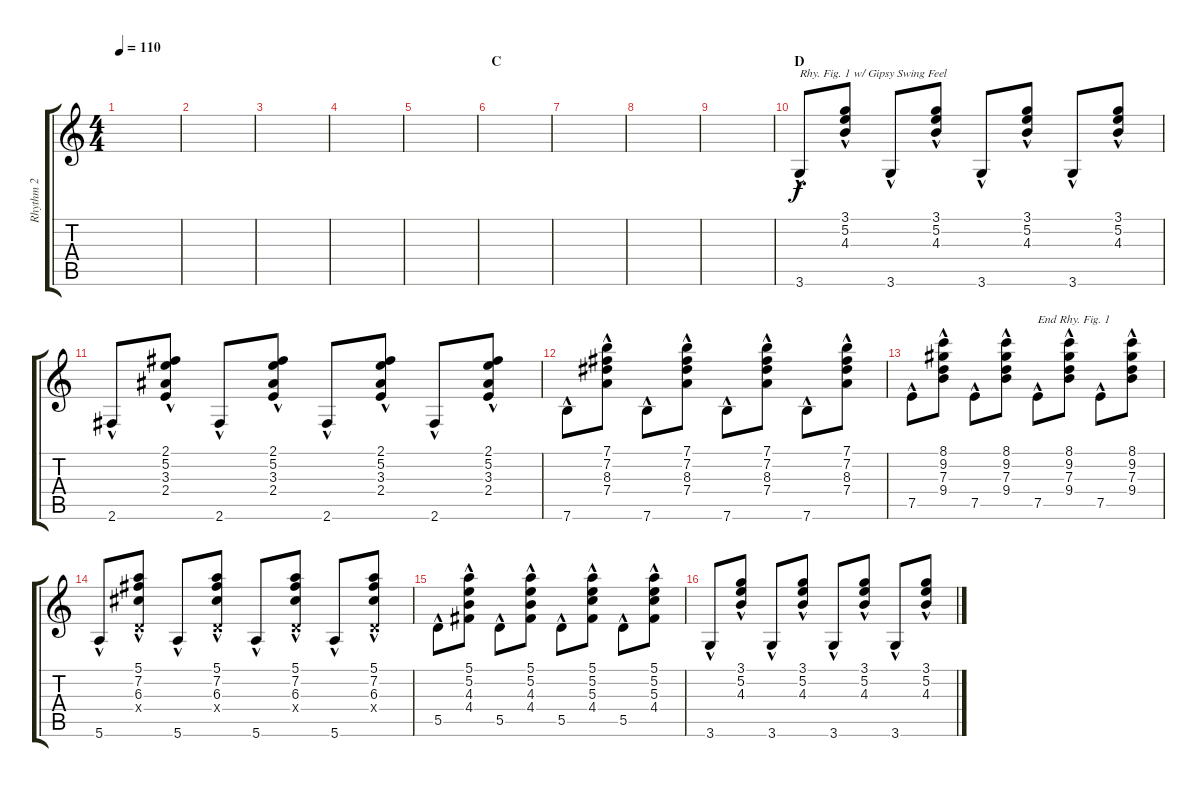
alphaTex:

\track ("Rhythm 2" "Rhythm 2") {instrument acousticguitarnylon}
\staff {score tabs}
\tuning (E4 B3 G3 D3 A2 E2) {hide}
\ts (4 4)
\tempo 110
\clef g2
\ks c
|
|
|
|
|
\section ("" "C")
|
|
|
|
\section ("" "D")
3.6{hac}.8{txt "Rhy. Fig. 1 w/ Gipsy Swing Feel"} (3.1{hac} 5.2{hac} 4.3{hac}).8 3.6{hac}.8 (3.1{hac} 5.2{hac} 4.3{hac}).8 3.6{hac}.8 (3.1{hac} 5.2{hac} 4.3{hac}).8 3.6{hac}.8 (3.1{hac} 5.2{hac} 4.3{hac}).8 |
2.6{hac}.8 (2.1{hac} 5.2{hac} 3.3{hac} 2.4{hac}).8 2.6{hac}.8 (2.1{hac} 5.2{hac} 3.3{hac} 2.4{hac}).8 2.6{hac}.8 (2.1{hac} 5.2{hac} 3.3{hac} 2.4{hac}).8 2.6{hac}.8 (2.1{hac} 5.2{hac} 3.3{hac} 2.4{hac}).8 |
7.6{hac}.8 (7.1{hac} 7.2{hac} 8.3{hac} 7.4{hac}).8 7.6{hac}.8 (7.1{hac} 7.2{hac} 8.3{hac} 7.4{hac}).8 7.6{hac}.8 (7.1{hac} 7.2{hac} 8.3{hac} 7.4{hac}).8 7.6{hac}.8 (7.1{hac} 7.2{hac} 8.3{hac} 7.4{hac}).8 |
7.5{hac}.8 (8.1{hac} 9.2{hac} 7.3{hac} 9.4{hac}).8 7.5{hac}.8 (8.1{hac} 9.2{hac} 7.3{hac} 9.4{hac}).8 7.5{hac}.8{txt "End Rhy. Fig. 1"} (8.1{hac} 9.2{hac} 7.3{hac} 9.4{hac}).8 7.5{hac}.8 (8.1{hac} 9.2{hac} 7.3{hac} 9.4{hac}).8 |
5.6{hac}.8 (5.1{hac} 7.2{hac} 6.3{hac} 0.4{hac x}).8 5.6{hac}.8 (5.1{hac} 7.2{hac} 6.3{hac} 0.4{hac x}).8 5.6{hac}.8 (5.1{hac} 7.2{hac} 6.3{hac} 0.4{hac x}).8 5.6{hac}.8 (5.1{hac} 7.2{hac} 6.3{hac} 0.4{hac x}).8 |
5.5{hac}.8 (5.1{hac} 5.2{hac} 4.3{hac} 4.4{hac}).8 5.5{hac}.8 (5.1{hac} 5.2{hac} 4.3{hac} 4.4{hac}).8 5.5{hac}.8 (5.1{hac} 5.2{hac} 5.3{hac} 4.4{hac}).8 5.5{hac}.8 (5.1{hac} 5.2{hac} 5.3{hac} 4.4{hac}).8 |
3.6{hac}.8 (3.1{hac} 5.2{hac} 4.3{hac}).8 3.6{hac}.8 (3.1{hac} 5.2{hac} 4.3{hac}).8 3.6{hac}.8 (3.1{hac} 5.2{hac} 4.3{hac}).8 3.6{hac}.8 (3.1{hac} 5.2{hac} 4.3{hac}).8
